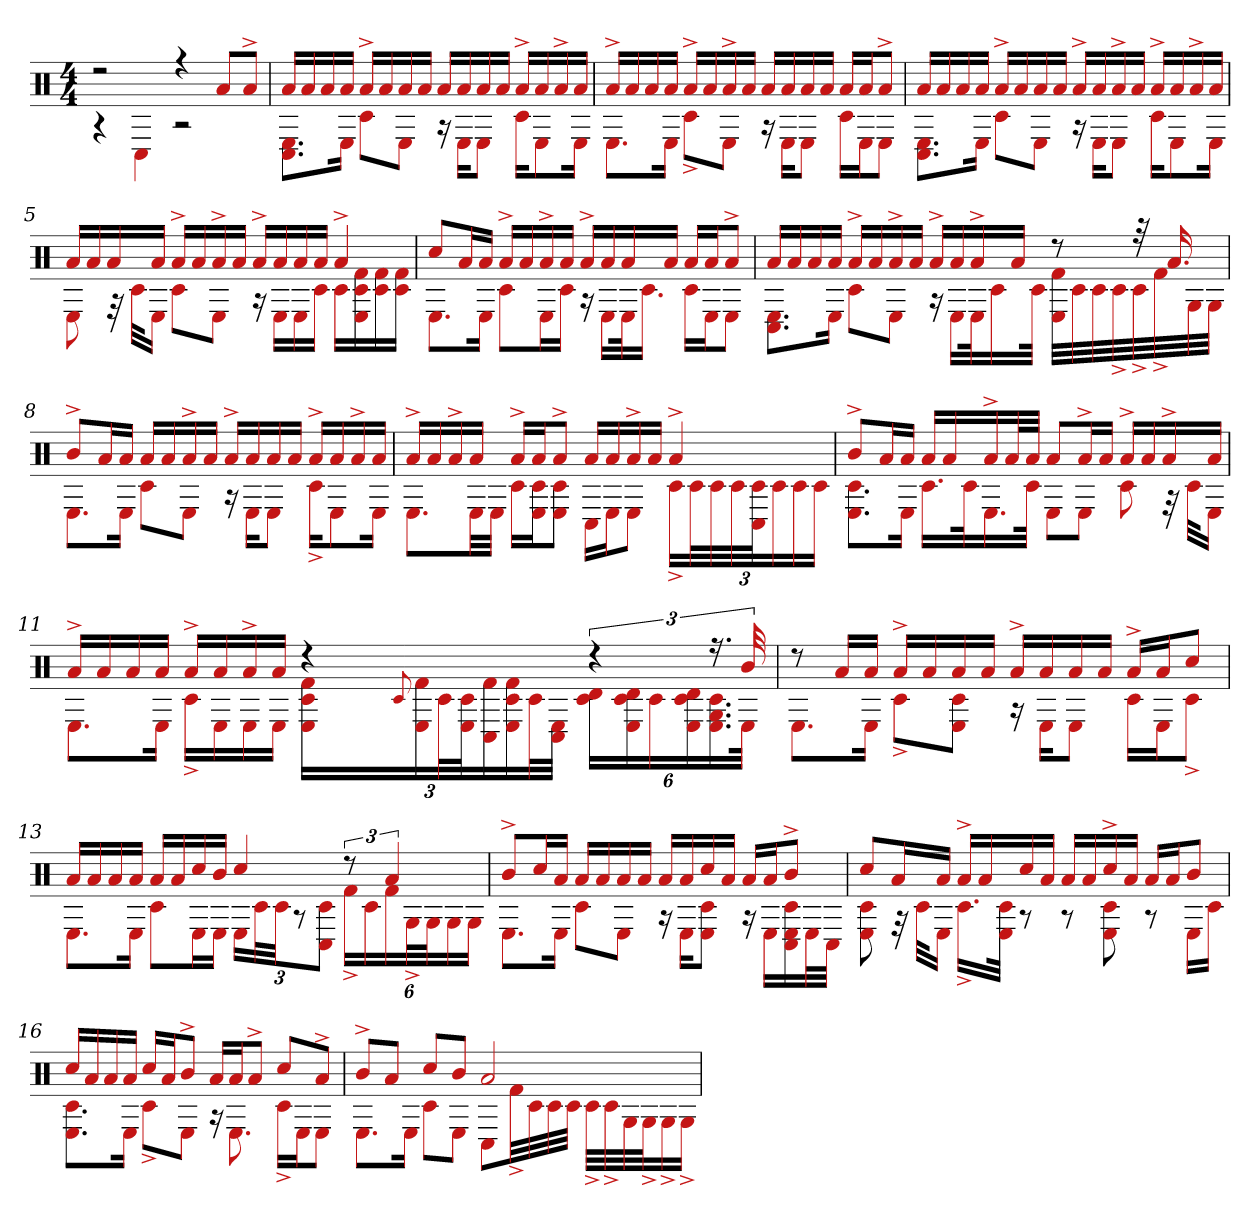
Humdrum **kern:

**kern
*part1
*staff1
*clefX
*k[]
*M4/4
=1
*^
2r	4r
.	4C#
4r	2r
8aL	.
8a^J	.
=2	=2
16aLL	8.C# 8.EL
16a	.
16a	.
16aJJ	16EJk
16a^LL	8c#L
16a	.
16a	8EJ
16aJJ	.
16aLL	16r
16a	16EKL
16a	8EJ
16aJJ	.
16a^LL	16c#KL
16a	8E
16a^	.
16aJJ	16EJk
=3	=3
16a^LL	8.EL
16a	.
16a	.
16aJJ	16EJk
16a^LL	8c#^L
16a	.
16a^	8EJ
16aJJ	.
16aLL	16r
16a	16EKL
16a	8EJ
16aJJ	.
16aLL	16c#LL
16aJ	16EJ
8a^J	8EJ
=4	=4
16aLL	8.C# 8.EL
16a	.
16a	.
16aJJ	16EJk
16a^LL	8c#L
16a	.
16a	8EJ
16aJJ	.
16a^LL	16r
16a	16EKL
16a^	8EJ
16aJJ	.
16a^LL	16c#KL
16a	8E
16a^	.
16aJJ	16EJk
=5	=5
16aLL	8E
16a	.
16a	32r
.	32c#KLL
16aJJ	16EJJ
16a^LL	8c#L
16a	.
16a^	8EJ
16aJJ	.
16a^LL	16r
16a	16ELL
16a	16E
16aJJ	16c#JJ
4a^	16c#LL
.	16E 16c# 16f#
.	16c# 16f#
.	16c# 16f#JJ
=6	=6
8cc#L	8.EL
16aL	.
16aJJ	16EJk
16a^LL	8c#L
16a	.
16a^	16EL
16aJJ	16c#JJ
16a^LL	16r
16a	16ELL
16a	32Ek
.	16.c#JJ
16aJJ	.
16aLL	16c#LL
16aJ	16EJ
8a^J	8EJ
=7	=7
16aLL	8.C# 8.EL
16a	.
16a	.
16aJJ	16EJk
16a^LL	8c#L
16a	.
16a^	8EJ
16aJJ	.
16a^LL	16r
16a	16ELL
16a^	32Ek
.	16c#
16aJJ	.
.	32c#JJk
8r	32E 32f#LLL
.	32c#
.	32c#
.	32c#^
32r	32c#^
16.a	32f#^
.	32G
.	32GJJJ
=8	=8
8b^L	8.EL
16aL	.
16aJJ	16EJk
16aLL	8c#L
16a	.
16a^	8EJ
16aJJ	.
16a^LL	16r
16a	16EKL
16a	8EJ
16aJJ	.
16a^LL	16c#^KL
16a	8E
16a^	.
16aJJ	16EJk
=9	=9
16a^LL	8.EL
16a	.
16a^	.
16aJJ	32ELL
.	32EJJJ
16a^LL	16c#LL
16aJ	16E 16c#J
8a^J	8c# 8EJ
16aLL	16C#LL
16a	16EJ
16a^	8EJ
16aJJ	.
4a^	24c#^LL
.	48c#L
.	48c#
.	48c#
.	48C# 48c#J
.	24c#
.	24c#
.	24c#JJ
=10	=10
8b^L	8.c# 8.EL
16aL	.
16aJJ	16EJk
16aLL	16.c#LL
16a	.
.	32c#k
16a^	16.E
32aL	.
32aJJJ	32c#JJk
8aL	8EL
16a^L	8EJ
16aJJ	.
16a^LL	8c#
16a	.
16a^	32r
.	32c#KLL
16aJJ	16EJJ
=11	=11
16a^LL	8.EL
16a	.
16a	.
16aJJ	16EJk
16a^LL	16c#^LL
16a	16E
16a^	16E
16aJJ	16EJJ
4r	24c# 24E 24f#LL
.	8qqc#
.	24f# 24E
.	48c#L
.	48c# 48EJ
.	24f# 24C#
.	24c# 24E 24f#
.	48c#L
.	48E 48C#JJJ
6r	24c# 24dLL
.	24c# 24E 24d
.	24c#
.	24E 24c# 24d
24.r	24.c# 24.E 24.G
48b	48EJJk
=12	=12
8r	8.EL
16aLL	.
16aJJ	16EJk
16a^LL	8c#^L
16a	.
16a	8E 8c#J
16aJJ	.
16a^LL	16r
16a	16EKL
16a	8EJ
16aJJ	.
16a^LL	16c#LL
16aJ	16EJ
8cc#J	8c#^J
=13	=13
16aLL	8.EL
16a	.
16a	.
16aJJ	16EJk
16aLL	8c#L
16a	.
16cc#	16EL
16bJJ	16EJJ
4cc#	24ELL
.	48c#L
.	48c#JJ
.	12r
.	12C# 12c#J
12r	24f#^LL
.	24c#
6a	24f#
.	48G^L
.	48GJ
.	24G
.	24GJJ
=14	=14
8b^L	8.EL
16cc#L	.
16aJJ	16EJk
16aLL	8c#L
16a	.
16a	8EJ
16aJJ	.
16aLL	16r
16a	16EKL
16cc#	8c# 8EJ
16aJJ	.
16aLL	16r
16aJ	16ELL
8b^J	16c# 16E 16C#
.	32EL
.	32C#JJJ
=15	=15
8cc#L	8E 8c#
16aL	32r
.	32c#KLL
16aJJ	16EJJ
16a^LL	16.c#^LL
16a	.
.	32c# 32EJJk
16cc#	8r
16aJJ	.
16aLL	8r
16a	.
16cc#^	8c# 8E
16aJJ	.
16aLL	8r
16aJ	.
8bJ	16ELL
.	16c#JJ
=16	=16
16cc#LL	8.c# 8.EL
16a	.
16a	.
16aJJ	16EJk
16cc#LL	8c#^L
16aJ	.
8b^J	8EJ
16aLL	16r
16aJ	8.E
8a^J	.
8cc#L	16c#^LL
.	16EJ
8a^J	8EJ
=17	=17
8b^L	8.EL
8aJ	.
.	16EJk
8cc#L	8c#L
8bJ	8EJ
2a	8C#L
.	32f#^LL
.	32c#
.	32c#
.	32c#JJJ
.	32c#^LLL
.	32c#^
.	32G
.	32G^J
.	16G^
.	16G^JJ
*v	*v
=
*-
